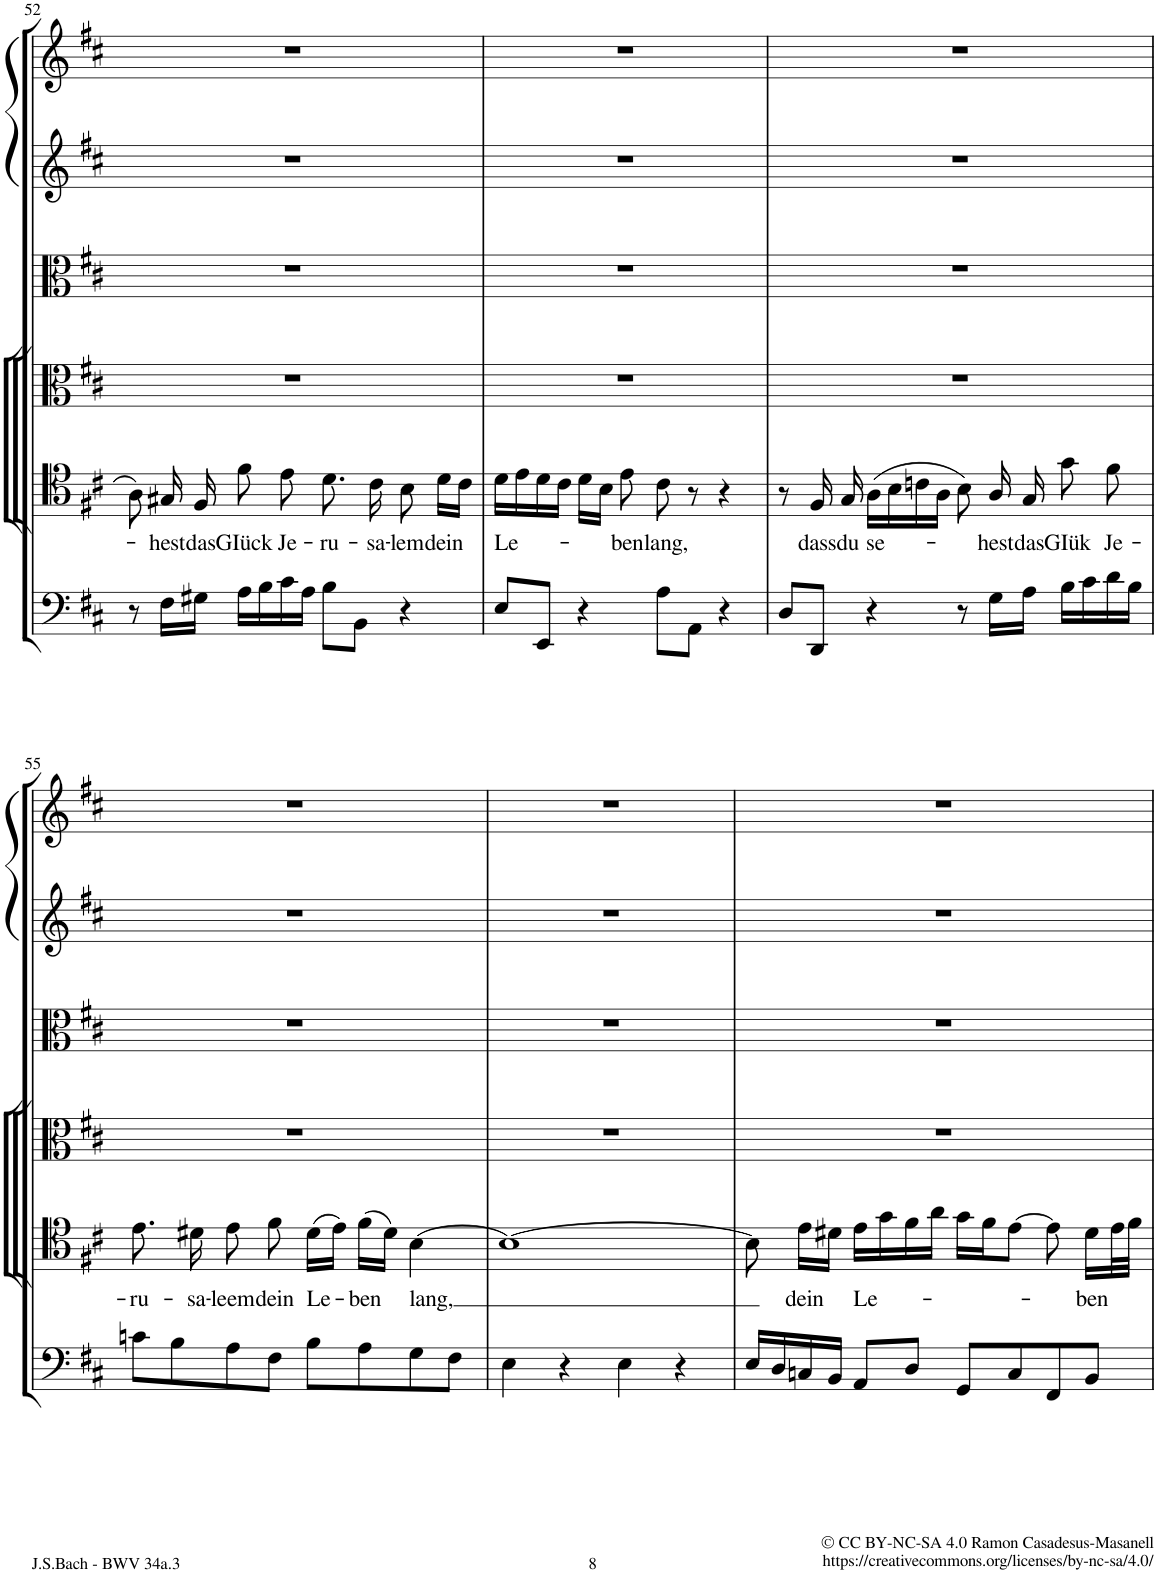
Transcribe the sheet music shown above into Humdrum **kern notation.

**kern	**kern	**text	**kern	**kern	**kern	**kern
*part6	*part5	*part5	*part4	*part3	*part2	*part1
*staff6	*staff5	*staff5	*staff4	*staff3	*staff2	*staff1
*I"Continuo	*I"Tenore	*	*I"Alto	*I"Viola	*I"Violino II	*I"Violino I
*	*	*	*	*I'Vla	*I'Vln	*I'Vln
!!LO:PB:g=z
*clefF4	*clefC4	*	*clefC3	*clefC3	*clefG2	*clefG2
*k[f#c#]	*k[f#c#]	*	*k[f#c#]	*k[f#c#]	*k[f#c#]	*k[f#c#]
*M4/4	*M4/4	*	*M4/4	*M4/4	*M4/4	*M4/4
*met(c)	*met(c)	*	*met(c)	*met(c)	*met(c)	*met(c)
=52	=52	=52	=52	=52	=52	=52
8r	8A\	.	1r	1r	1r	1r
!	!	!LO:LY:b	!	!	!	!
16F#\LL	16G#X/	hest	.	.	.	.
!	!	!LO:LY:b	!	!	!	!
16G#X\JJ	16F#/	das	.	.	.	.
!	!	!LO:LY:b	!	!	!	!
16A\LL	8f#\	GIück	.	.	.	.
16B\	.	.	.	.	.	.
!	!	!LO:LY:b	!	!	!	!
16c#\	8e\	Je-	.	.	.	.
16A\JJ	.	.	.	.	.	.
!	!	!LO:LY:b	!	!	!	!
8B\L	8.d\	-ru-	.	.	.	.
8BB\J	.	.	.	.	.	.
!	!	!LO:LY:b	!	!	!	!
.	16c#\	-sa-	.	.	.	.
!	!	!LO:LY:b	!	!	!	!
4r	8B\	-lem	.	.	.	.
!	!	!LO:LY:b	!	!	!	!
.	16d\LL	dein	.	.	.	.
.	16c#\JJ	.	.	.	.	.
=53	=53	=53	=53	=53	=53	=53
!	!	!LO:LY:b	!	!	!	!
8E/L	16d\LL	Le-	1r	1r	1r	1r
.	16e\	.	.	.	.	.
8EE/J	16d\	.	.	.	.	.
.	16c#\JJ	.	.	.	.	.
4r	16d\LL	.	.	.	.	.
.	16B\JJ	.	.	.	.	.
!	!	!LO:LY:b	!	!	!	!
.	8e\	ben	.	.	.	.
!	!	!LO:LY:b	!	!	!	!
8A\L	8c#\	lang,	.	.	.	.
8AA\J	8r	.	.	.	.	.
4r	4r	.	.	.	.	.
=54	=54	=54	=54	=54	=54	=54
8D/L	8r	.	1r	1r	1r	1r
!	!	!LO:LY:b	!	!	!	!
8DD/J	16F#/	dass	.	.	.	.
!	!	!LO:LY:b	!	!	!	!
.	16G/	du	.	.	.	.
!	!	!LO:LY:b	!	!	!	!
4r	(16A\LL	se-	.	.	.	.
.	16B\	.	.	.	.	.
.	16cn\	.	.	.	.	.
.	16A\JJ	.	.	.	.	.
8r	8B\)	.	.	.	.	.
!	!	!LO:LY:b	!	!	!	!
16G\LL	16A/	hest	.	.	.	.
!	!	!LO:LY:b	!	!	!	!
16A\JJ	16G/	das	.	.	.	.
!	!	!LO:LY:b	!	!	!	!
16B\LL	8g\	GIük	.	.	.	.
16c#\	.	.	.	.	.	.
!	!	!LO:LY:b	!	!	!	!
16d\	8f#\	Je-	.	.	.	.
16B\JJ	.	.	.	.	.	.
!!LO:LB:g=z
=55	=55	=55	=55	=55	=55	=55
!	!	!LO:LY:b	!	!	!	!
8cn\L	8.e\	-ru-	1r	1r	1r	1r
8B\	.	.	.	.	.	.
!	!	!LO:LY:b	!	!	!	!
.	16d#X\	-sa-	.	.	.	.
!	!	!LO:LY:b	!	!	!	!
8A\	8e\	-leem	.	.	.	.
!	!	!LO:LY:b	!	!	!	!
8F#\J	8f#\	dein	.	.	.	.
!	!	!LO:LY:b	!	!	!	!
8B\L	(16d#\LL	Le-	.	.	.	.
.	16e\JJ)	.	.	.	.	.
!	!	!LO:LY:b	!	!	!	!
8A\	(16f#\LL	-ben	.	.	.	.
.	16d#\JJ)	.	.	.	.	.
!	!	!LO:LY:b	!	!	!	!
8G\	[>4B\	lang,	.	.	.	.
8F#\J	.	.	.	.	.	.
=56	=56	=56	=56	=56	=56	=56
4E\	1B_	.	1r	1r	1r	1r
4r	.	.	.	.	.	.
4E\	.	.	.	.	.	.
4r	.	.	.	.	.	.
=57	=57	=57	=57	=57	=57	=57
16E/LL	8B\]	.	1r	1r	1r	1r
16D/	.	.	.	.	.	.
!	!	!LO:LY:b	!	!	!	!
16Cn/	16e\LL	dein	.	.	.	.
16BB/JJ	16d#X\JJ	.	.	.	.	.
!	!	!LO:LY:b	!	!	!	!
8AA/L	16e\LL	Le-	.	.	.	.
.	16g\	.	.	.	.	.
8D/J	16f#\	.	.	.	.	.
.	16a\JJ	.	.	.	.	.
8GG/L	16g\LL	.	.	.	.	.
.	16f#\J	.	.	.	.	.
8C/	[>8e\J	.	.	.	.	.
8FF#/	8e\]	.	.	.	.	.
!	!	!LO:LY:b	!	!	!	!
8BB/J	16d#\LL	ben	.	.	.	.
.	32e\L	.	.	.	.	.
.	32f#\JJJ	.	.	.	.	.
=	=	=	=	=	=	=
*-	*-	*-	*-	*-	*-	*-
